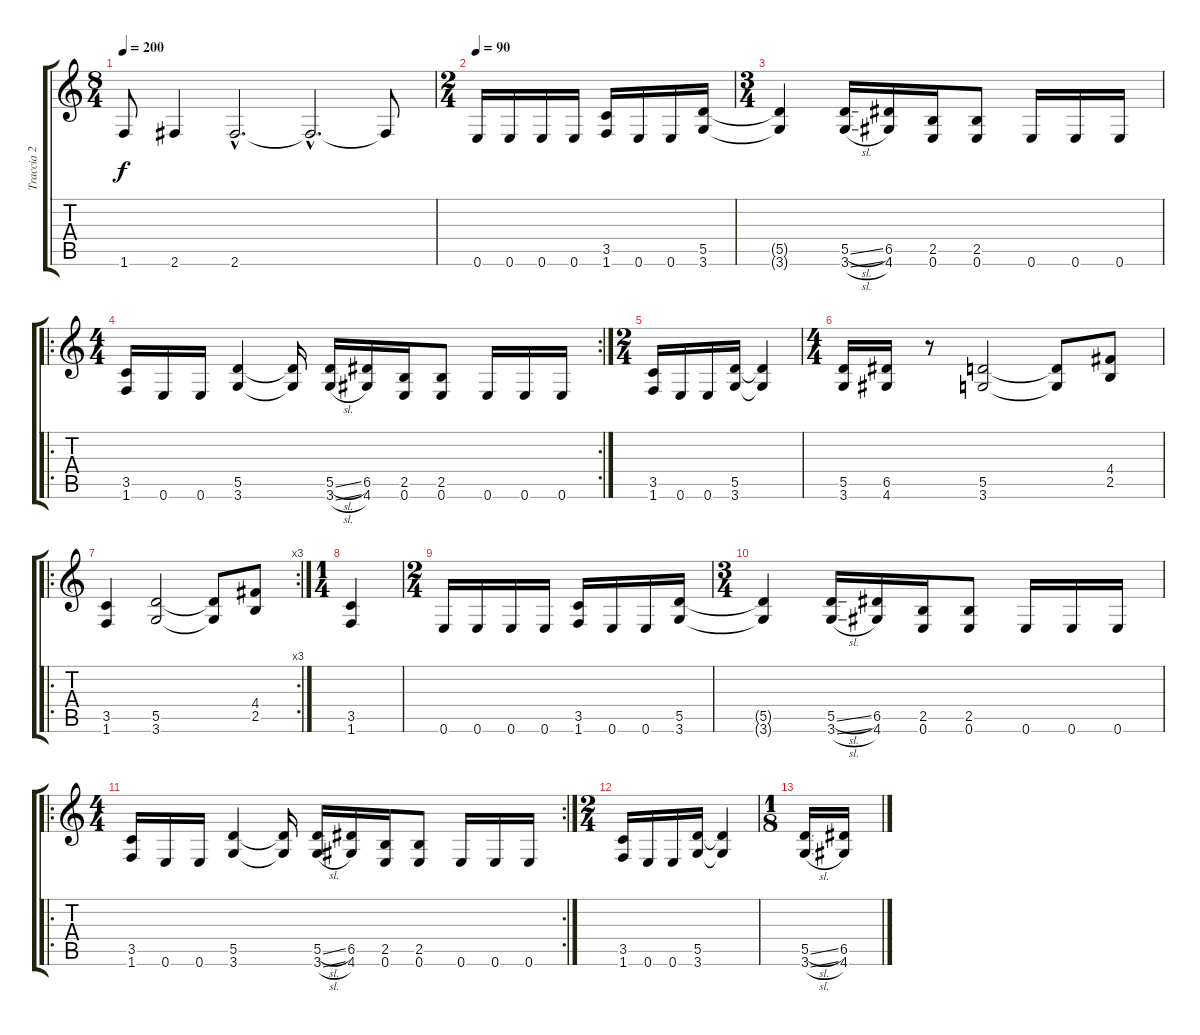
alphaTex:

\track ("Traccia 2" "Traccia 2") {instrument distortionguitar}
\staff {score tabs}
\tuning (E4 B3 G3 D3 A2 E2) {hide}
\ts (8 4)
\tempo 200
\clef g2
\ks c
1.6.8{dy f} 2.6.4 2.6{hac}.2{d} 2.6{hac t}.2{d} 2.6{t}.8 |
\ts (2 4)
\tempo 90
0.6.16 0.6.16 0.6.16 0.6.16 (3.5 1.6).16 0.6.16 0.6.16 (5.5 3.6).16 |
\ts (3 4)
(5.5{t} 3.6{t}).4 (5.5{sl} 3.6{sl}).16 (6.5 4.6).16 (2.5 0.6).16 (2.5 0.6).8 0.6.16 0.6.16 0.6.16 |
\ro
\rc 2
\ts (4 4)
(3.5 1.6).16 0.6.16 0.6.16 (5.5 3.6).4 (5.5{t} 3.6{t}).16 (5.5{sl} 3.6{sl}).16 (6.5 4.6).16 (2.5 0.6).16 (2.5 0.6).8 0.6.16 0.6.16 0.6.16 |
\ts (2 4)
(3.5 1.6).16 0.6.16 0.6.16 (5.5 3.6).16 (5.5{t} 3.6{t}).4 |
\ts (4 4)
(5.5 3.6).16 (6.5 4.6).16 r.8 (5.5 3.6).2 (5.5{t} 3.6{t}).8 (4.4 2.5).8 |
\ro
\rc 3
(3.5 1.6).4 (5.5 3.6).2 (5.5{t} 3.6{t}).8 (4.4 2.5).8 |
\ts (1 4)
(3.5 1.6).4 |
\ts (2 4)
0.6.16 0.6.16 0.6.16 0.6.16 (3.5 1.6).16 0.6.16 0.6.16 (5.5 3.6).16 |
\ts (3 4)
(5.5{t} 3.6{t}).4 (5.5{sl} 3.6{sl}).16 (6.5 4.6).16 (2.5 0.6).16 (2.5 0.6).8 0.6.16 0.6.16 0.6.16 |
\ro
\rc 2
\ts (4 4)
(3.5 1.6).16 0.6.16 0.6.16 (5.5 3.6).4 (5.5{t} 3.6{t}).16 (5.5{sl} 3.6{sl}).16 (6.5 4.6).16 (2.5 0.6).16 (2.5 0.6).8 0.6.16 0.6.16 0.6.16 |
\ts (2 4)
(3.5 1.6).16 0.6.16 0.6.16 (5.5 3.6).16 (5.5{t} 3.6{t}).4 |
\ts (1 8)
(5.5{sl} 3.6{sl}).16 (6.5 4.6).16
